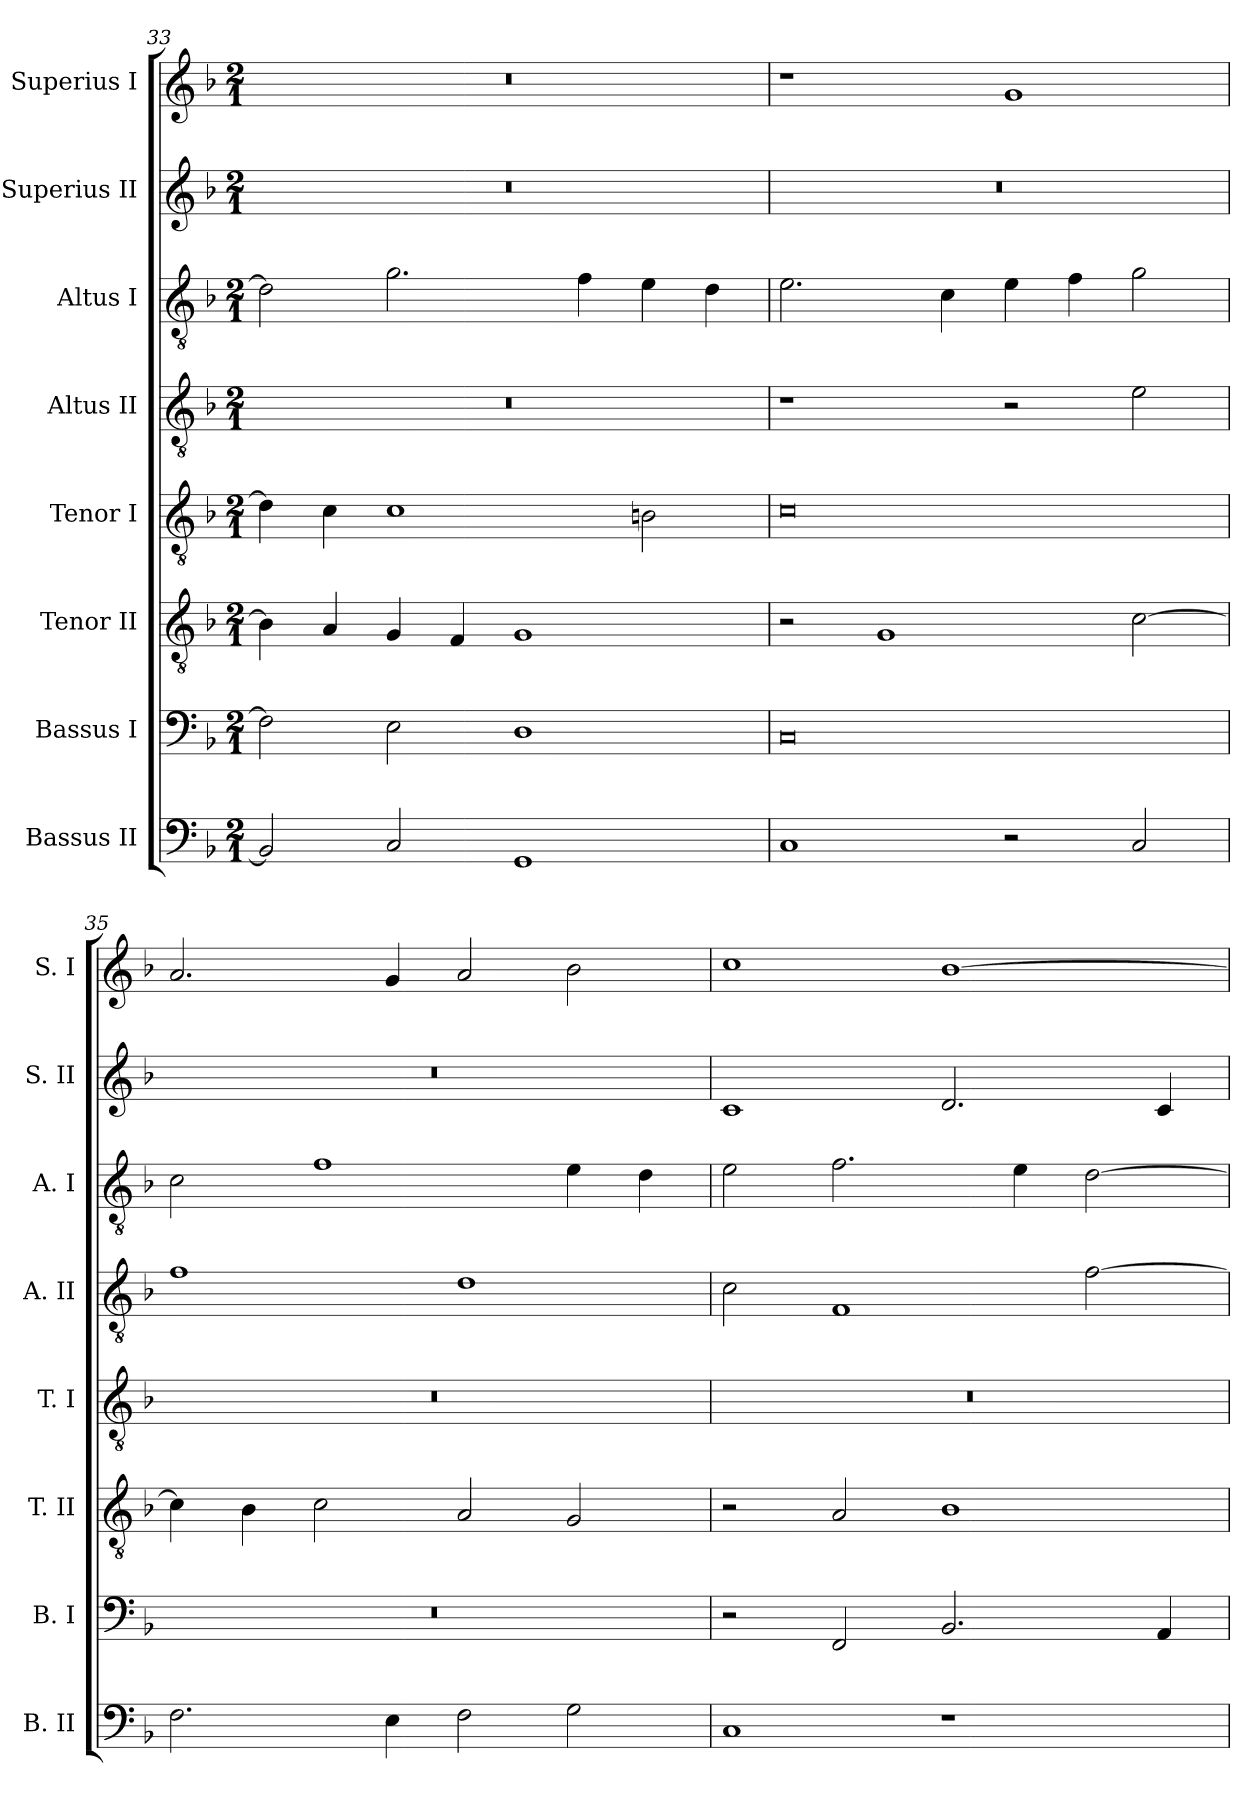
**kern	**kern	**kern	**kern	**kern	**kern	**kern	**kern
*part8	*part7	*part6	*part5	*part4	*part3	*part2	*part1
*staff8	*staff7	*staff6	*staff5	*staff4	*staff3	*staff2	*staff1
*I"Bassus II	*I"Bassus I	*I"Tenor II	*I"Tenor I	*I"Altus II	*I"Altus I	*I"Superius II	*I"Superius I
*I'B. II	*I'B. I	*I'T. II	*I'T. I	*I'A. II	*I'A. I	*I'S. II	*I'S. I
*clefF4	*clefF4	*clefGv2	*clefGv2	*clefGv2	*clefGv2	*clefG2	*clefG2
*k[b-]	*k[b-]	*k[b-]	*k[b-]	*k[b-]	*k[b-]	*k[b-]	*k[b-]
*F:	*F:	*F:	*F:	*F:	*F:	*F:	*F:
*M2/1	*M2/1	*M2/1	*M2/1	*M2/1	*M2/1	*M2/1	*M2/1
=33	=33	=33	=33	=33	=33	=33	=33
2BB-]	2F]	4B-]	4d]	0r	2d]	0r	0r
.	.	4A	4c	.	.	.	.
2C	2E	4G	1c	.	2.g	.	.
.	.	4F	.	.	.	.	.
1GG	1D	1G	.	.	.	.	.
.	.	.	.	.	4f	.	.
.	.	.	2Bn	.	4e	.	.
.	.	.	.	.	4d	.	.
=34	=34	=34	=34	=34	=34	=34	=34
1C	0C	2r	0c	1r	2.e	0r	1r
.	.	1G	.	.	.	.	.
.	.	.	.	.	4c	.	.
2r	.	.	.	2r	4e	.	1g
.	.	.	.	.	4f	.	.
2C	.	[2c	.	2e	2g	.	.
=35	=35	=35	=35	=35	=35	=35	=35
2.F	0r	4c]	0r	1f	2c	0r	2.a
.	.	4B-	.	.	.	.	.
.	.	2c	.	.	1f	.	.
4E	.	.	.	.	.	.	4g
2F	.	2A	.	1d	.	.	2a
2G	.	2G	.	.	4e	.	2b-
.	.	.	.	.	4d	.	.
=36	=36	=36	=36	=36	=36	=36	=36
1C	2r	2r	0r	2c	2e	1c	1cc
.	2FF	2A	.	1F	2.f	.	.
1r	2.BB-	1B-	.	.	.	2.d	[1b-
.	.	.	.	.	4e	.	.
.	.	.	.	[2f	[2d	.	.
.	4AA	.	.	.	.	4c	.
=	=	=	=	=	=	=	=
*-	*-	*-	*-	*-	*-	*-	*-
